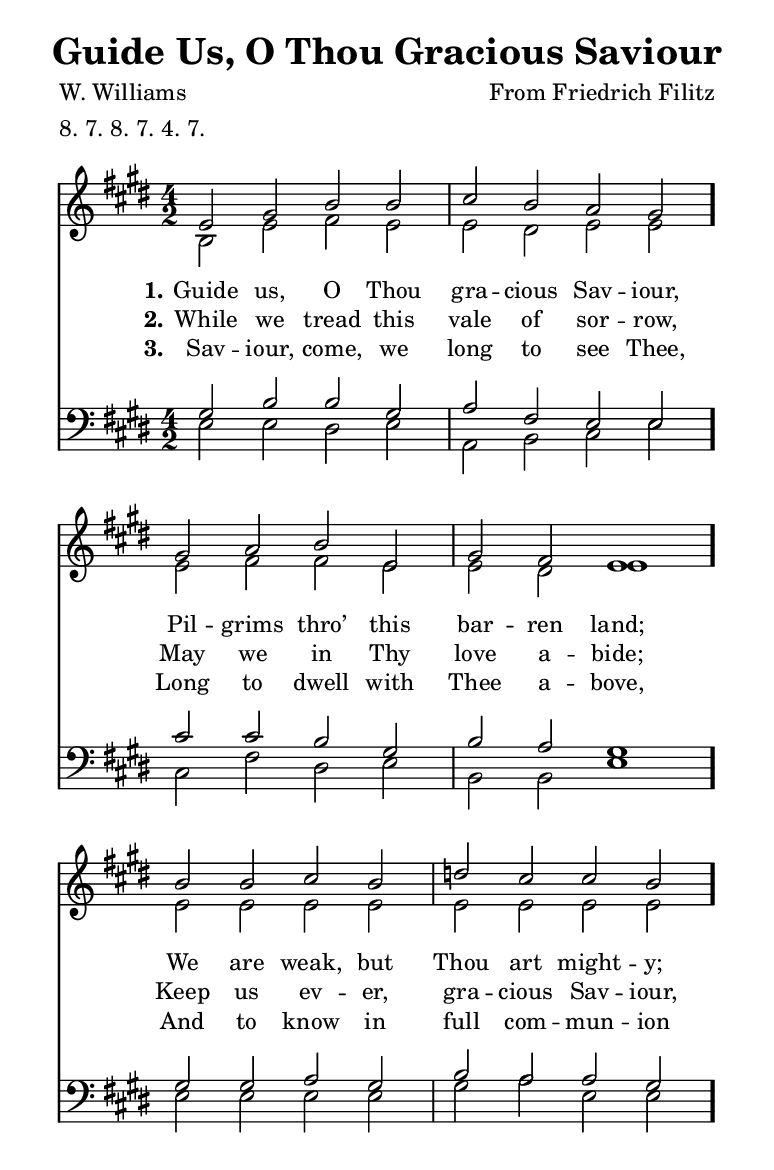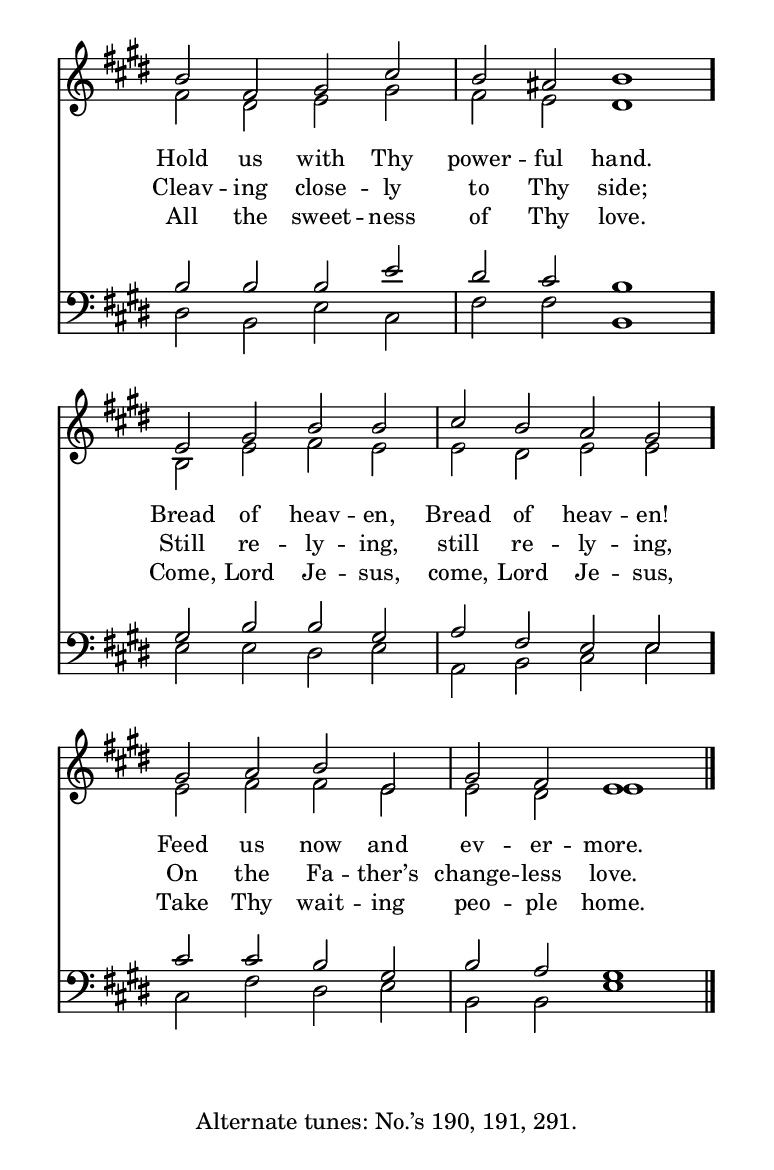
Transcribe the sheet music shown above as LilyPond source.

\include "common/global.ily"
\paper {
  \include "common/paper.ily"
  system-count = #(cond (is-eogsized 4) (#t #f))
}

\header{
  hymnnumber = "163"
  title = "Guide Us, O Thou Gracious Saviour"
  tunename = "Mannheim"
  meter = "8. 7. 8. 7. 4. 7."
  poet = "W. Williams"
  composer = "From Friedrich Filitz"
  %copyright = ""
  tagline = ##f
}

global = {
  \include "common/overrides.ily"
  \override Staff.TimeSignature.style = #'()
  \time 4/2
  \override Score.MetronomeMark.transparent = ##t % hide all fermata changes too
  \tempo 2=80
  \key e \major
  \autoBeamOff
}

notesSoprano = {
\global
\relative c' {

  e2 gis b b | cis b a gis |
  gis2 a b e, | gis fis e1 |
  b'2 b cis b | d cis cis b |
  b2 fis gis cis | b ais b1 |
  e,2 gis b b | cis b a gis |
  gis2 a b e, | gis fis e1 |

  \bar "|."

}
}

notesAlto = {
\global
\relative e' {

  b2 e fis e | e dis e e |
  e2 fis fis e | e dis e1 |
  e2 e e e | e e e e |
  fis2 dis e gis | fis e dis1 | 
  b2 e fis e | e dis e e |
  e2 fis fis e | e dis e1 |

}
}

notesTenor = {
\global
\relative a {

  gis2 b b gis | a fis e e |
  cis'2 cis b gis | b a gis1 |
  gis2 gis a gis | b a a gis |
  b2 b b e | dis cis b1 |
  gis2 b b gis | a fis e e |
  cis'2 cis b gis | b a gis1 |

}
}

notesBass = {
\global
\relative f {

  e2 e dis e | a, b cis e |
  cis2 fis dis e | b b e1 |
  e2 e e e | gis a e e |
  dis b e cis | fis fis b,1 |
  e2 e dis e | a, b cis e |
  cis2 fis dis e | b b e1 |

}
}

wordsA = \lyricmode {
\set stanza = "1."

Guide us, O Thou gra -- cious Sav -- iour, \bar "."
Pil -- grims thro’ this bar -- ren land; \bar "."
We are weak, but Thou art might -- y; \bar "."
Hold us with Thy power -- ful hand. \bar "."
Bread of heav -- en,
%{HIDE>%} Bread of heav -- en! %{<HIDE%} \bar "."
Feed us now and ev -- er -- more. \bar "."

}

wordsB = \lyricmode {
\set stanza = "2."

While we tread this vale of sor -- row,
May we in Thy love a -- bide;
Keep us ev -- er, gra -- cious Sav -- iour,
Cleav -- ing close -- ly to Thy side;
Still re -- ly -- ing,
%{HIDE>%} still re -- ly -- ing, %{<HIDE%}
On the Fa -- ther’s change -- less love.

}

wordsC = \lyricmode {
\set stanza = "3."

Sav -- iour, come, we long to see Thee,
Long to dwell with Thee a -- bove,
And to know in full com -- mun -- ion
All the sweet -- ness of Thy love.
Come, Lord Je -- sus,
%{HIDE>%} come, Lord Je -- sus, %{<HIDE%}
Take Thy wait -- ing peo -- ple home.

}

\score {
  \context ChoirStaff <<
    \context Staff = upper <<
      \set ChoirStaff.systemStartDelimiter = #'SystemStartBar
      \context Voice  = sopranos { \voiceOne << \notesSoprano >> }
      \context Voice  = altos { \voiceTwo << \notesAlto >> }
      \context Lyrics = one   \lyricsto sopranos \wordsA
      \context Lyrics = two   \lyricsto sopranos \wordsB
      \context Lyrics = three \lyricsto sopranos \wordsC
    >>
    \context Staff = men <<
      \clef bass
      \context Voice  = tenors { \voiceOne << \notesTenor >> }
      \context Voice  = basses { \voiceTwo << \notesBass >> }
    >>
  >>
  \layout {
    \include "common/layout.ily"
  }
  \midi{
    \include "common/midi.ily"
  }
}

\noPageBreak

\markup { \fill-line { \lower #4 \line { Alternate tunes: No.’s 190, 191, 291. } } }

\version "2.18.2"  % necessary for upgrading to future LilyPond versions.

% vi:set et ts=2 sw=2 ai nocindent syntax=lilypond:
